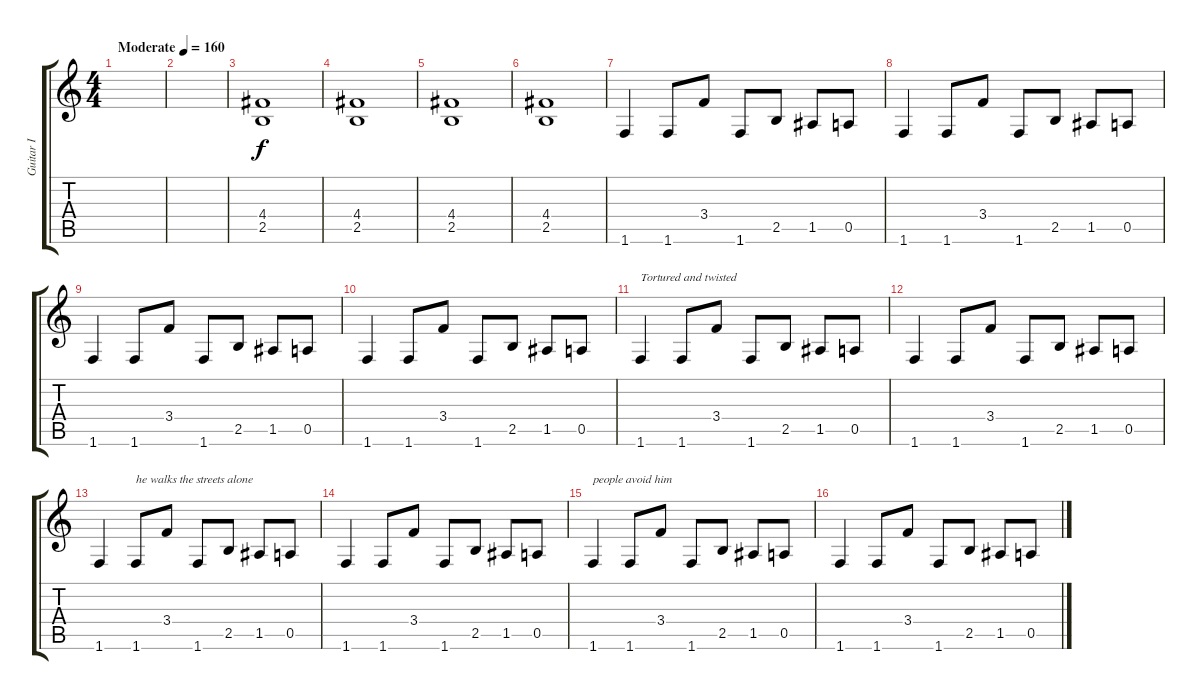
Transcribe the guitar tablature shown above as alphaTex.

\track ("Guitar I" "Guitar I") {instrument distortionguitar}
\staff {score tabs}
\tuning (E4 B3 G3 D3 A2 E2) {hide}
\ts (4 4)
\tempo (160 "Moderate")
\clef g2
\ks c
|
|
(4.4 2.5).1 |
(4.4 2.5).1 |
(4.4 2.5).1 |
(4.4 2.5).1 |
1.6.4 1.6.8 3.4.8 1.6.8 2.5.8 1.5.8 0.5.8 |
1.6.4 1.6.8 3.4.8 1.6.8 2.5.8 1.5.8 0.5.8 |
1.6.4 1.6.8 3.4.8 1.6.8 2.5.8 1.5.8 0.5.8 |
1.6.4 1.6.8 3.4.8 1.6.8 2.5.8 1.5.8 0.5.8 |
1.6.4{txt "Tortured and twisted"} 1.6.8 3.4.8 1.6.8 2.5.8 1.5.8 0.5.8 |
1.6.4 1.6.8 3.4.8 1.6.8 2.5.8 1.5.8 0.5.8 |
1.6.4 1.6.8{txt "he walks the streets alone"} 3.4.8 1.6.8 2.5.8 1.5.8 0.5.8 |
1.6.4 1.6.8 3.4.8 1.6.8 2.5.8 1.5.8 0.5.8 |
1.6.4{txt "people avoid him"} 1.6.8 3.4.8 1.6.8 2.5.8 1.5.8 0.5.8 |
1.6.4 1.6.8 3.4.8 1.6.8 2.5.8 1.5.8 0.5.8
